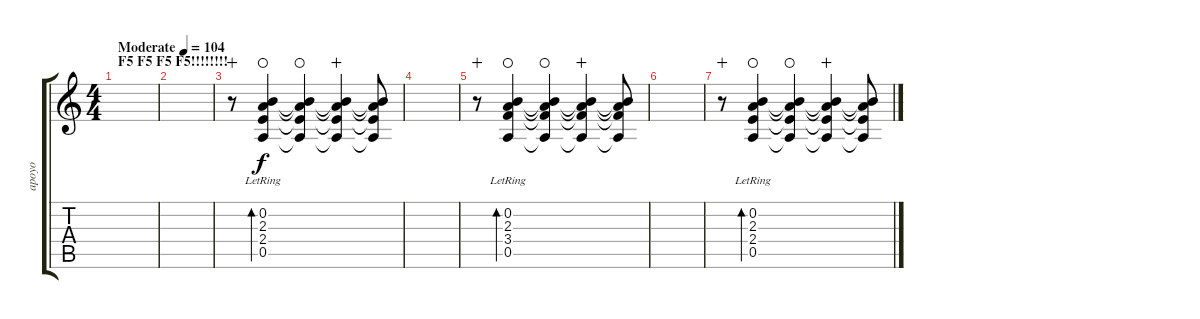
\track ("apoyo" "apoyo") {instrument electricguitarclean}
\staff {score tabs}
\tuning (E4 B3 G3 D3 A2 E2) {hide}
\ts (4 4)
\section ("" "F5 F5 F5 F5!!!!!!!!")
\tempo (104 "Moderate")
\clef g2
\ks c
|
|
r.8{wahc} (0.2{lr} 2.3{lr} 2.4{lr} 0.5{lr}).4{bd 240 instrument electricguitarclean waho} (0.2{t} 2.3{t} 2.4{t} 0.5{t}).4{waho} (0.2{t} 2.3{t} 2.4{t} 0.5{t}).4{wahc} (0.2{t} 2.3{t} 2.4{t} 0.5{t}).8 |
|
r.8{wahc} (0.2{lr} 2.3{lr} 3.4{lr} 0.5{lr}).4{bd 240 instrument electricguitarclean waho} (0.2{t} 2.3{t} 3.4{t} 0.5{t}).4{waho} (0.2{t} 2.3{t} 3.4{t} 0.5{t}).4{wahc} (0.2{t} 2.3{t} 3.4{t} 0.5{t}).8 |
|
r.8{wahc} (0.2{lr} 2.3{lr} 2.4{lr} 0.5{lr}).4{bd 240 instrument electricguitarclean waho} (0.2{t} 2.3{t} 2.4{t} 0.5{t}).4{waho} (0.2{t} 2.3{t} 2.4{t} 0.5{t}).4{wahc} (0.2{t} 2.3{t} 2.4{t} 0.5{t}).8
